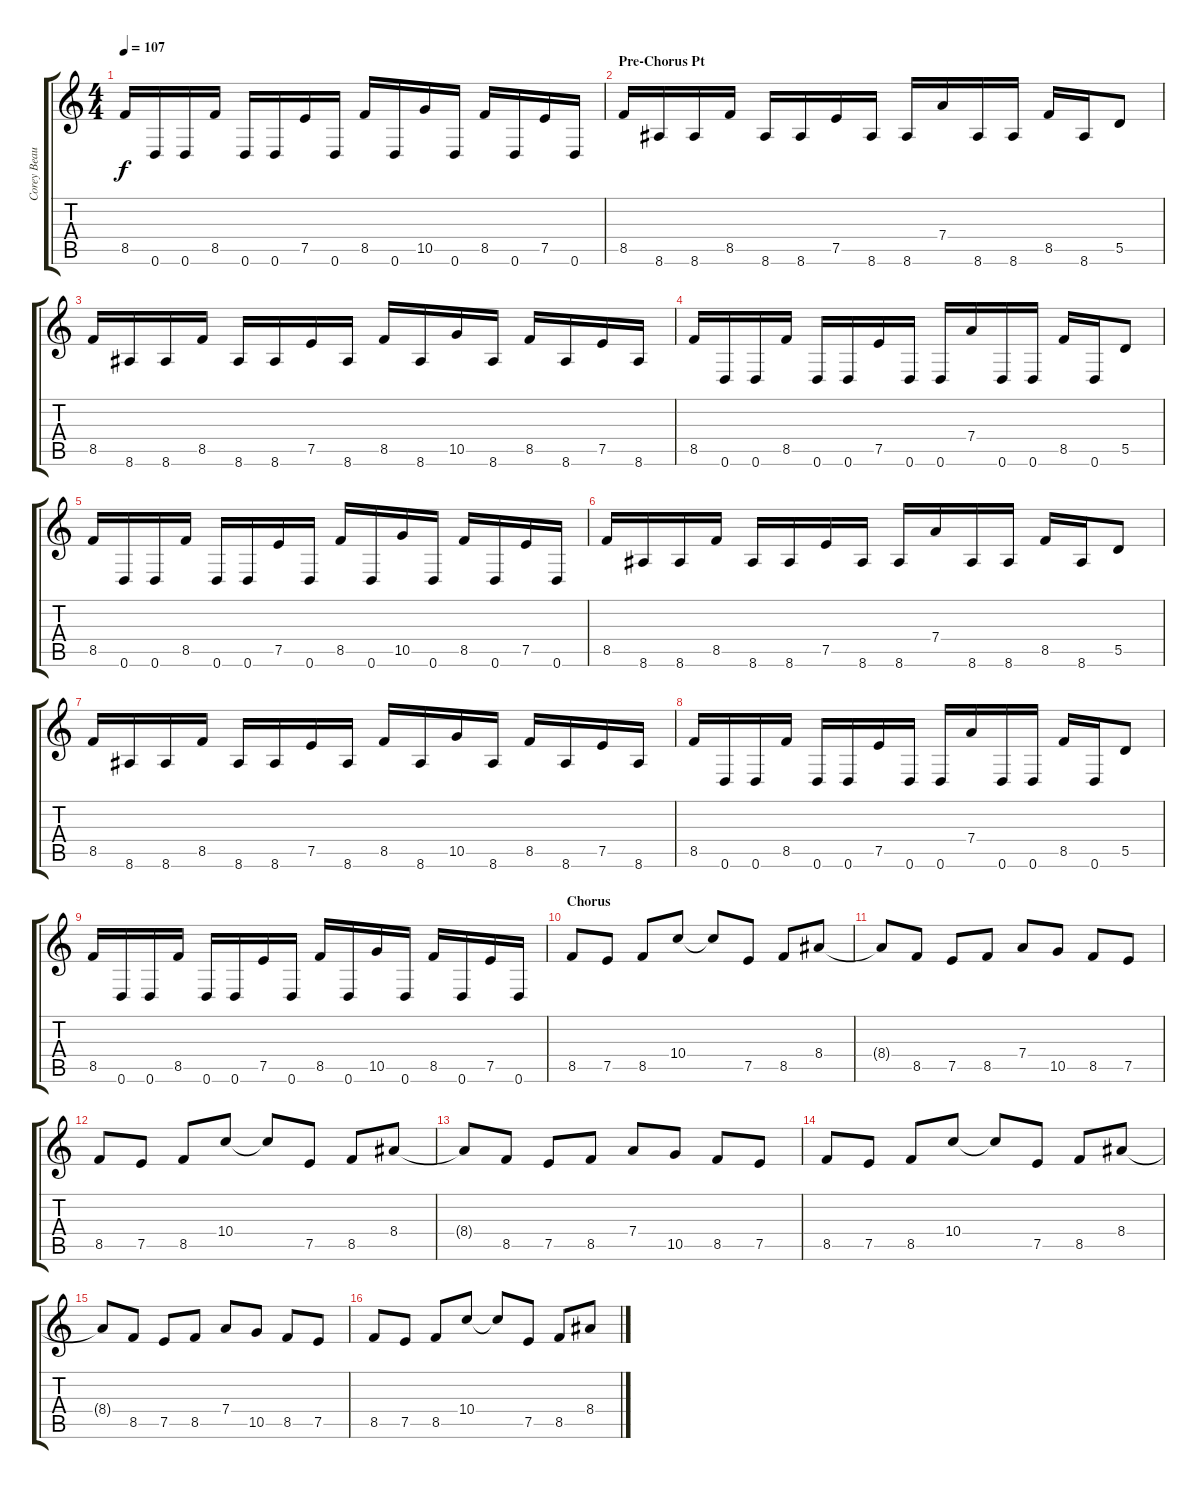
\track ("Corey Beaulieu" "Corey Beau") {instrument distortionguitar}
\staff {score tabs}
\tuning (E4 B3 G3 D3 A2 D2) {hide}
\ts (4 4)
\tempo 107
\clef g2
\ks c
8.5.16{dy f} 0.6.16 0.6.16 8.5.16 0.6.16 0.6.16 7.5.16 0.6.16 8.5.16 0.6.16 10.5.16 0.6.16 8.5.16 0.6.16 7.5.16 0.6.16 |
\section ("" "Pre-Chorus Pt")
8.5.16 8.6.16 8.6.16 8.5.16 8.6.16 8.6.16 7.5.16 8.6.16 8.6.16 7.4.16 8.6.16 8.6.16 8.5.16 8.6.16 5.5.8 |
8.5.16 8.6.16 8.6.16 8.5.16 8.6.16 8.6.16 7.5.16 8.6.16 8.5.16 8.6.16 10.5.16 8.6.16 8.5.16 8.6.16 7.5.16 8.6.16 |
8.5.16 0.6.16 0.6.16 8.5.16 0.6.16 0.6.16 7.5.16 0.6.16 0.6.16 7.4.16 0.6.16 0.6.16 8.5.16 0.6.16 5.5.8 |
8.5.16 0.6.16 0.6.16 8.5.16 0.6.16 0.6.16 7.5.16 0.6.16 8.5.16 0.6.16 10.5.16 0.6.16 8.5.16 0.6.16 7.5.16 0.6.16 |
8.5.16 8.6.16 8.6.16 8.5.16 8.6.16 8.6.16 7.5.16 8.6.16 8.6.16 7.4.16 8.6.16 8.6.16 8.5.16 8.6.16 5.5.8 |
8.5.16 8.6.16 8.6.16 8.5.16 8.6.16 8.6.16 7.5.16 8.6.16 8.5.16 8.6.16 10.5.16 8.6.16 8.5.16 8.6.16 7.5.16 8.6.16 |
8.5.16 0.6.16 0.6.16 8.5.16 0.6.16 0.6.16 7.5.16 0.6.16 0.6.16 7.4.16 0.6.16 0.6.16 8.5.16 0.6.16 5.5.8 |
8.5.16 0.6.16 0.6.16 8.5.16 0.6.16 0.6.16 7.5.16 0.6.16 8.5.16 0.6.16 10.5.16 0.6.16 8.5.16 0.6.16 7.5.16 0.6.16 |
\section ("" "Chorus")
8.5.8 7.5.8 8.5.8 10.4.8 10.4{t}.8 7.5.8 8.5.8 8.4.8 |
8.4{t}.8 8.5.8 7.5.8 8.5.8 7.4.8 10.5.8 8.5.8 7.5.8 |
8.5.8 7.5.8 8.5.8 10.4.8 10.4{t}.8 7.5.8 8.5.8 8.4.8 |
8.4{t}.8 8.5.8 7.5.8 8.5.8 7.4.8 10.5.8 8.5.8 7.5.8 |
8.5.8 7.5.8 8.5.8 10.4.8 10.4{t}.8 7.5.8 8.5.8 8.4.8 |
8.4{t}.8 8.5.8 7.5.8 8.5.8 7.4.8 10.5.8 8.5.8 7.5.8 |
8.5.8 7.5.8 8.5.8 10.4.8 10.4{t}.8 7.5.8 8.5.8 8.4.8
